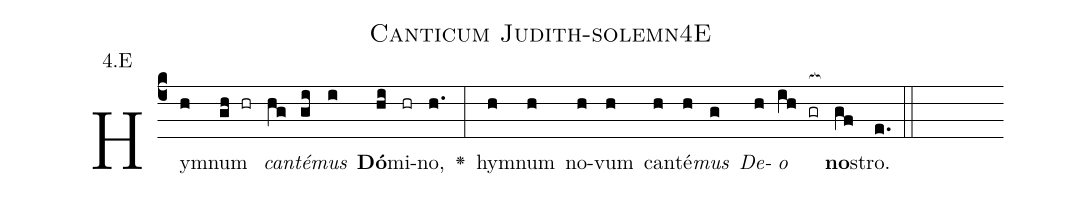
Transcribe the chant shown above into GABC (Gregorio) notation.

name: Canticum Judith-solemn4E;
annotation: 4.E;
%%
(c4)Hym(h)num(gh hr) <i>can</i>(hg)<i>té</i>(gi)<i>mus</i>(i) <b>Dó</b>(hi)mi(hr)no,(h.) <v>\greheightstar</v>(:) hym(h)num(h) no(h)vum(h) can(h)té(h)<i>mus</i>(g) <i>De</i>(h)<i>o</i>(ih gr[ocb:1{]) <b>no</b>(gf[ocb:0}])stro.(e.) (::)


%E(h) u(g) o(h) u(ih) a(gf) e.(e.) (::)
